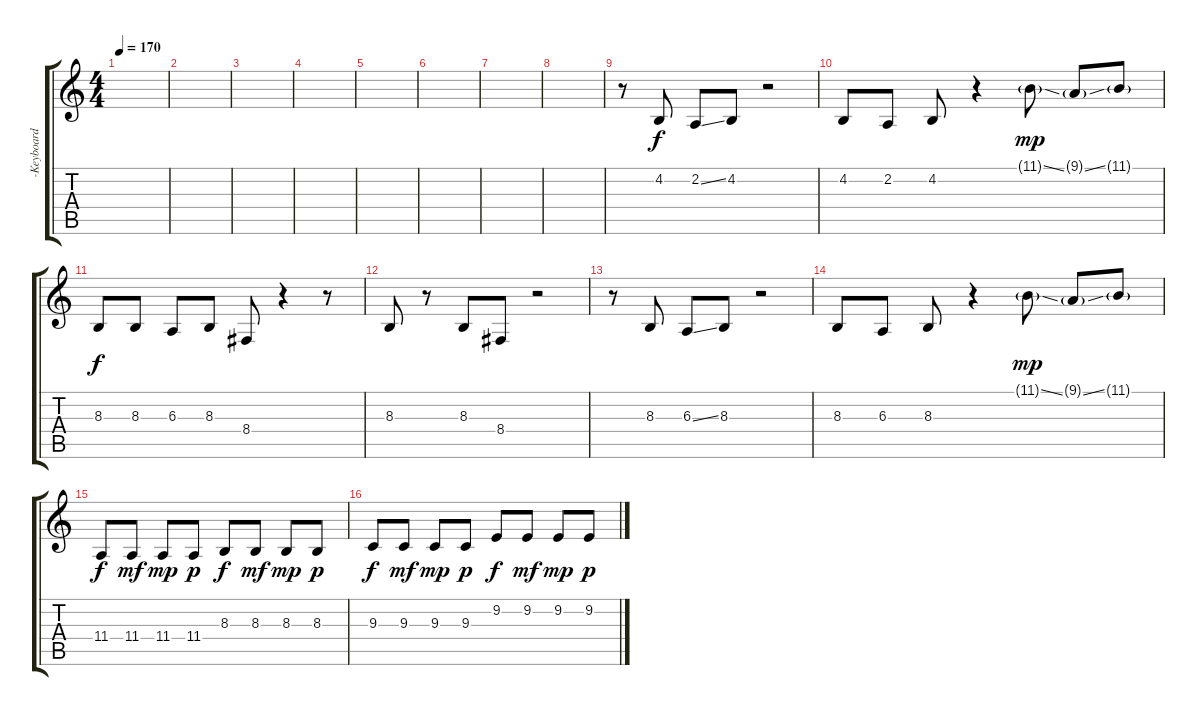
\track ("-Keyboard melodies-" "-Keyboard ") {instrument oboe}
\staff {score tabs}
\tuning (C4 G3 Eb3 Bb2 F2 C2) {hide}
\ts (4 4)
\tempo 170
\clef g2
\ks c
|
|
|
|
|
|
|
|
r.8 4.2.8 2.2{ss}.8 4.2.8 r.2 |
4.2.8 2.2.8 4.2.8 r.4 11.1{ss g}.8{dy mp} 9.1{ss g}.8 11.1{g}.8 |
8.3.8{dy f} 8.3.8 6.3.8 8.3.8 8.4.8 r.4 r.8 |
8.3.8 r.8 8.3.8 8.4.8 r.2 |
r.8 8.3.8 6.3{ss}.8 8.3.8 r.2 |
8.3.8 6.3.8 8.3.8 r.4 11.1{ss g}.8{dy mp} 9.1{ss g}.8 11.1{g}.8 |
11.4.8{dy f} 11.4.8{dy mf} 11.4.8{dy mp} 11.4.8{dy p} 8.3.8{dy f} 8.3.8{dy mf} 8.3.8{dy mp} 8.3.8{dy p} |
9.3.8{dy f} 9.3.8{dy mf} 9.3.8{dy mp} 9.3.8{dy p} 9.2.8{dy f} 9.2.8{dy mf} 9.2.8{dy mp} 9.2.8{dy p}
